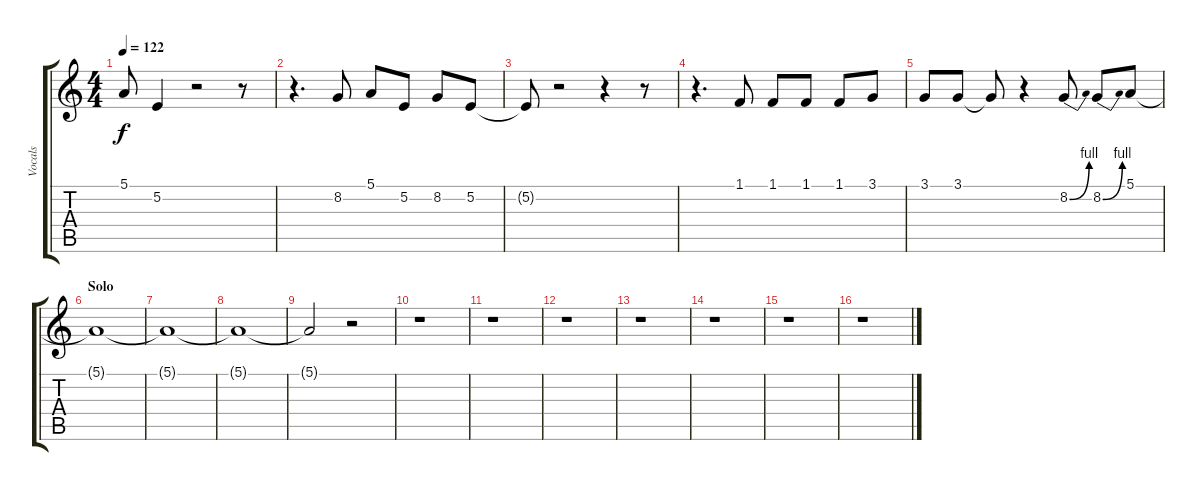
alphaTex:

\track ("Vocals" "Vocals") {instrument lead6voice}
\staff {score tabs}
\tuning (E4 B3 G3 D3 A2 E2) {hide}
\ts (4 4)
\tempo 122
\clef g2
\ks aminor
5.1.8{dy f} 5.2.4 r.2 r.8 |
r.4{d} 8.2.8 5.1.8 5.2.8 8.2.8 5.2.8 |
5.2{t}.8 r.2 r.4 r.8 |
r.4{d} 1.1.8 1.1.8 1.1.8 1.1.8 3.1.8 |
3.1.8 3.1.8 3.1{t}.8 r.4 8.2{be (bend 0 0 60 4)}.8 8.2{be (bend 0 0 60 4)}.8 5.1.8 |
\section ("" "Solo")
5.1{t}.1 |
5.1{t}.1 |
5.1{t}.1 |
5.1{t}.2 r.2 |
r.1 |
r.1 |
r.1 |
r.1 |
r.1 |
r.1 |
r.1
